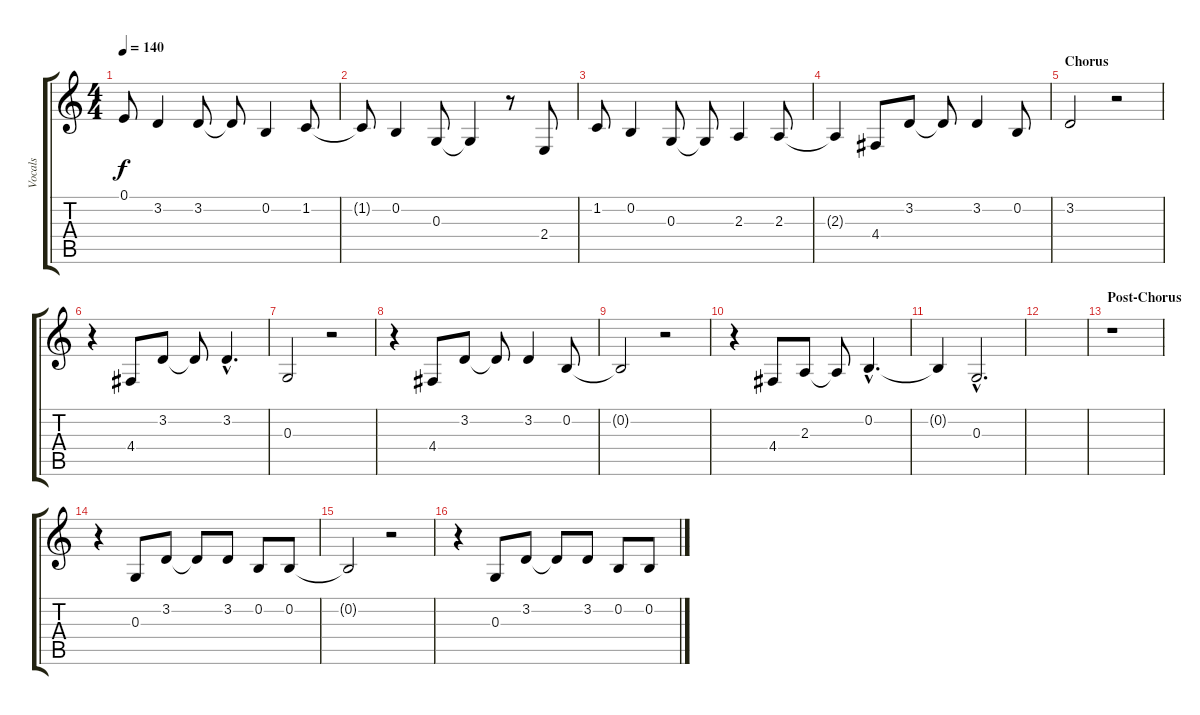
\track ("Vocals" "Vocals") {instrument lead1square}
\staff {score tabs}
\tuning (E4 B3 G3 D3 A2 E2) {hide}
\ts (4 4)
\tempo 140
\clef g2
\ks c
0.1{t}.8{dy f} 3.2.4 3.2.8 3.2{t}.8 0.2.4 1.2.8 |
1.2{t}.8 0.2.4 0.3.8 0.3{t}.4 r.8 2.4.8 |
1.2.8 0.2.4 0.3.8 0.3{t}.8 2.3.4 2.3.8 |
2.3{t}.4 4.4.8 3.2.8 3.2{t}.8 3.2.4 0.2.8 |
\section ("" "Chorus")
3.2.2 r.2 |
r.4 4.4.8 3.2.8 3.2{t}.8 3.2{hac}.4{d} |
0.3.2 r.2 |
r.4 4.4.8 3.2.8 3.2{t}.8 3.2.4 0.2.8 |
0.2{t}.2 r.2 |
r.4 4.4.8 2.3.8 2.3{t}.8 0.2{hac}.4{d} |
0.2{t}.4 0.3{hac}.2{d} |
|
\section ("" "Post-Chorus")
r.1 |
r.4 0.3.8 3.2.8 3.2{t}.8 3.2.8 0.2.8 0.2.8 |
0.2{t}.2 r.2 |
r.4 0.3.8 3.2.8 3.2{t}.8 3.2.8 0.2.8 0.2.8
